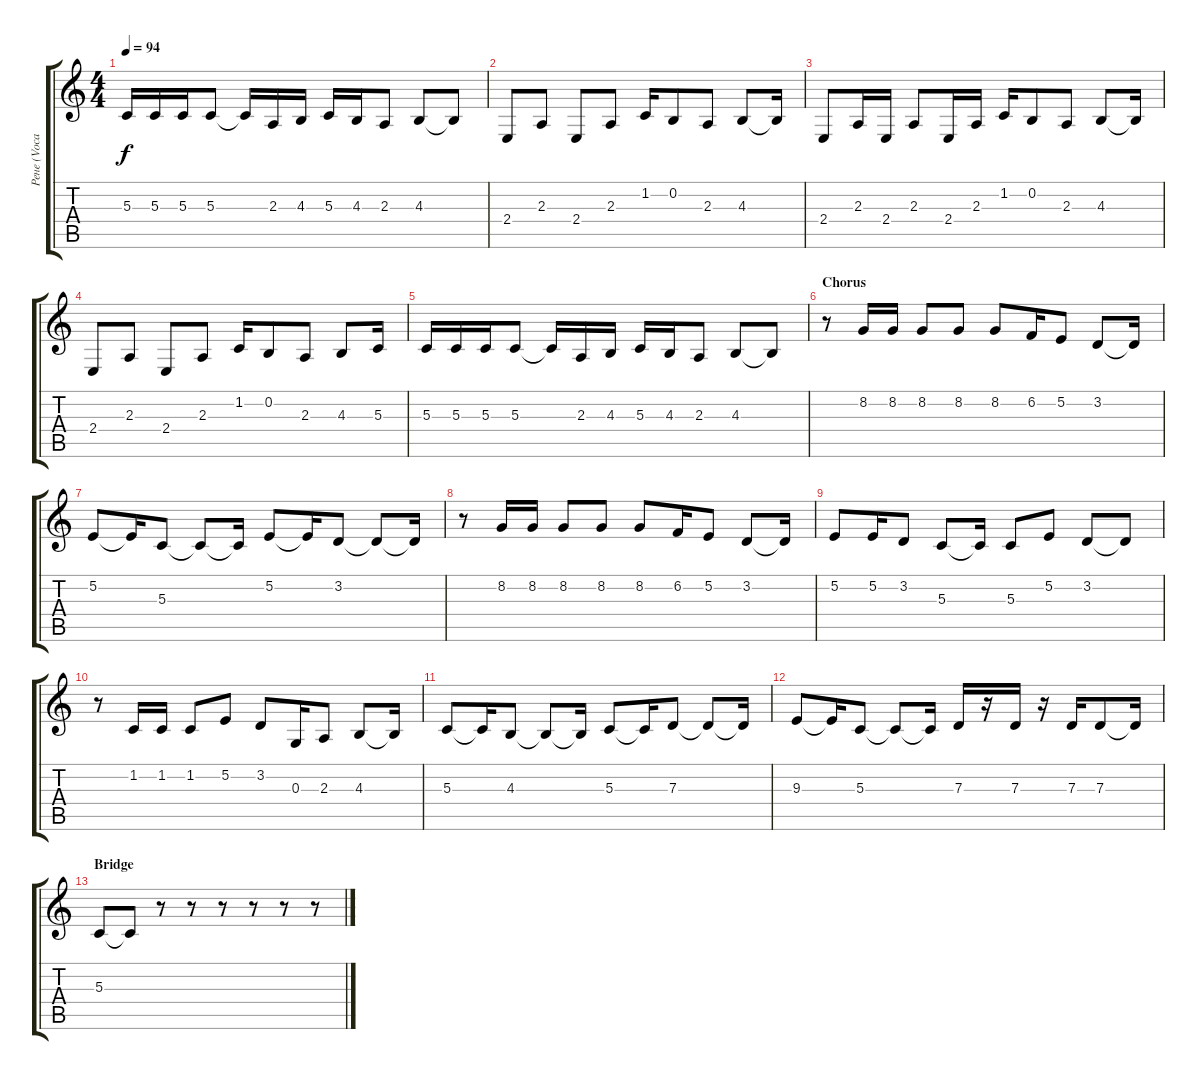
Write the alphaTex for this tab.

\track ("Рене (Vocal 1)" "Рене (Voca") {instrument lead6voice}
\staff {score tabs}
\tuning (E4 B3 G3 D3 A2 E2) {hide}
\ts (4 4)
\tempo 94
\clef g2
\ks c
5.3.16{dy f} 5.3.16 5.3.16 5.3.8 5.3{t}.16 2.3.16 4.3.16 5.3.16 4.3.16 2.3.8 4.3.8 4.3{t}.8 |
2.4.8 2.3.8 2.4.8 2.3.8 1.2.16 0.2.8 2.3.8 4.3.8 4.3{t}.16 |
2.4.8 2.3.16 2.4.16 2.3.8 2.4.16 2.3.16 1.2.16 0.2.8 2.3.8 4.3.8 4.3{t}.16 |
2.4.8 2.3.8 2.4.8 2.3.8 1.2.16 0.2.8 2.3.8 4.3.8 5.3.16 |
5.3.16 5.3.16 5.3.16 5.3.8 5.3{t}.16 2.3.16 4.3.16 5.3.16 4.3.16 2.3.8 4.3.8 4.3{t}.8 |
\section ("" "Chorus")
r.8 8.2.16 8.2.16 8.2.8 8.2.8 8.2.8 6.2.16 5.2.8 3.2.8 3.2{t}.16 |
5.2.8 5.2{t}.16 5.3.8 5.3{t}.8 5.3{t}.16 5.2.8 5.2{t}.16 3.2.8 3.2{t}.8 3.2{t}.16 |
r.8 8.2.16 8.2.16 8.2.8 8.2.8 8.2.8 6.2.16 5.2.8 3.2.8 3.2{t}.16 |
5.2.8 5.2.16 3.2.8 5.3.8 5.3{t}.16 5.3.8 5.2.8 3.2.8 3.2{t}.8 |
r.8 1.2.16 1.2.16 1.2.8 5.2.8 3.2.8 0.3.16 2.3.8 4.3.8 4.3{t}.16 |
5.3.8 5.3{t}.16 4.3.8 4.3{t}.8 4.3{t}.16 5.3.8 5.3{t}.16 7.3.8 7.3{t}.8 7.3{t}.16 |
9.3.8 9.3{t}.16 5.3.8 5.3{t}.8 5.3{t}.16 7.3.16 r.16 7.3.16 r.16 7.3.16 7.3.8 7.3{t}.16 |
\section ("" "Bridge")
5.3.8 5.3{t}.8 r.8 r.8 r.8 r.8 r.8 r.8
